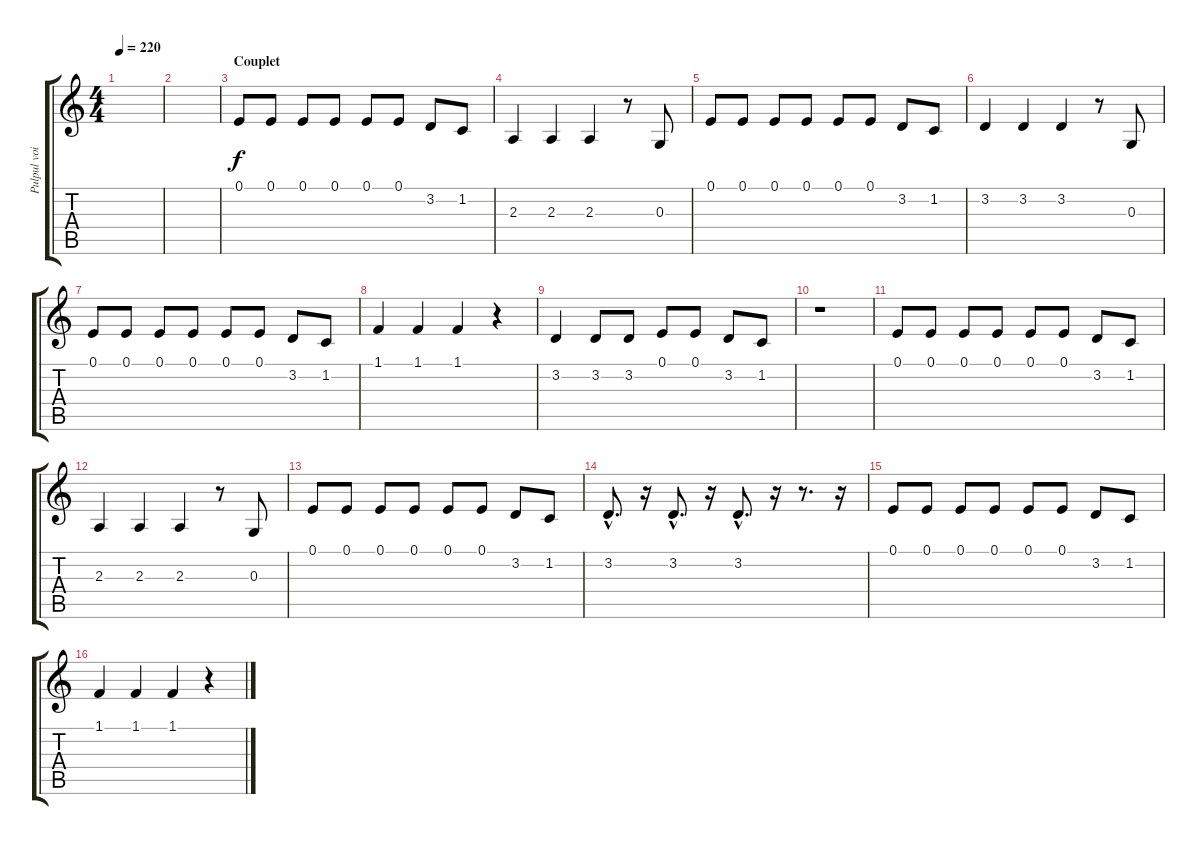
\track ("Pulpul voix" "Pulpul voi") {instrument clarinet}
\staff {score tabs}
\tuning (E4 B3 G3 D3 A2 E2) {hide}
\ts (4 4)
\tempo 220
\clef g2
\ks c
|
|
\section ("" "Couplet")
0.1.8 0.1.8 0.1.8 0.1.8 0.1.8 0.1.8 3.2.8 1.2.8 |
2.3.4 2.3.4 2.3.4 r.8 0.3.8 |
0.1.8 0.1.8 0.1.8 0.1.8 0.1.8 0.1.8 3.2.8 1.2.8 |
3.2.4 3.2.4 3.2.4 r.8 0.3.8 |
0.1.8 0.1.8 0.1.8 0.1.8 0.1.8 0.1.8 3.2.8 1.2.8 |
1.1.4 1.1.4 1.1.4 r.4 |
3.2.4 3.2.8 3.2.8 0.1.8 0.1.8 3.2.8 1.2.8 |
r.1 |
0.1.8 0.1.8 0.1.8 0.1.8 0.1.8 0.1.8 3.2.8 1.2.8 |
2.3.4 2.3.4 2.3.4 r.8 0.3.8 |
0.1.8 0.1.8 0.1.8 0.1.8 0.1.8 0.1.8 3.2.8 1.2.8 |
3.2{hac}.8{d} r.16 3.2{hac}.8{d} r.16 3.2{hac}.8{d} r.16 r.8{d} r.16 |
0.1.8 0.1.8 0.1.8 0.1.8 0.1.8 0.1.8 3.2.8 1.2.8 |
1.1.4 1.1.4 1.1.4 r.4
